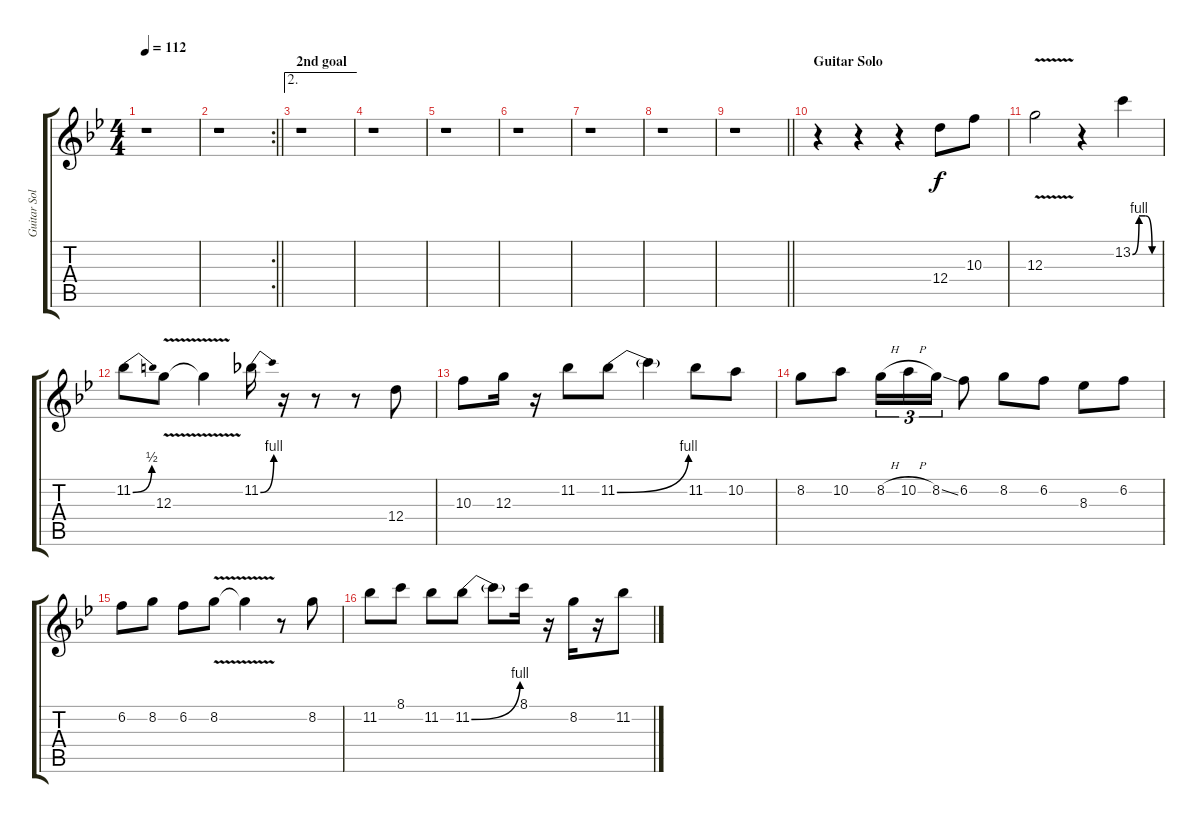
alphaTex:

\track ("Guitar Solo (Overdub)" "Guitar Sol") {instrument overdrivenguitar}
\staff {score tabs}
\tuning (E4 B3 G3 D3 A2 E2) {hide}
\ts (4 4)
\tempo 112
\clef g2
\ks bb
r.1{dy f} |
\rc 2
\barLineRight lightlight
r.1 |
\ae 2
\section ("" "2nd goal")
r.1 |
r.1 |
r.1 |
r.1 |
r.1 |
r.1 |
\barLineRight lightlight
r.1 |
\section ("" "Guitar Solo")
r.4 r.4 r.4 12.4.8 10.3.8 |
12.3{v}.2 r.4 13.2{be (custom 0 0 15 4 30 4 45 0 60 0)}.4 |
11.2{be (bend 0 0 60 2)}.8 12.3{v}.8 12.3{t}.4 11.2{be (bend 0 0 60 4)}.16 r.16 r.8 r.8 12.4.8 |
10.3.8 12.3.16 r.16 11.2.8 11.2{be (bend 0 0 60 4)}.8 11.2{t}.4 11.2.8 10.2.8 |
8.2.8 10.2.8 8.2{h}.16{tu (3 2)} 10.2{h}.16{tu (3 2)} 8.2{ss}.16{tu (3 2)} 6.2.8 8.2.8 6.2.8 8.3.8 6.2.8 |
6.2.8 8.2.8 6.2.8 8.2{v}.8 8.2{t}.4 r.8 8.2.8 |
11.2.8 8.1.8 11.2.8 11.2{be (bend 0 0 60 4)}.8 11.2{t}.8 8.1.16 r.16 8.2.16 r.16 11.2.8
